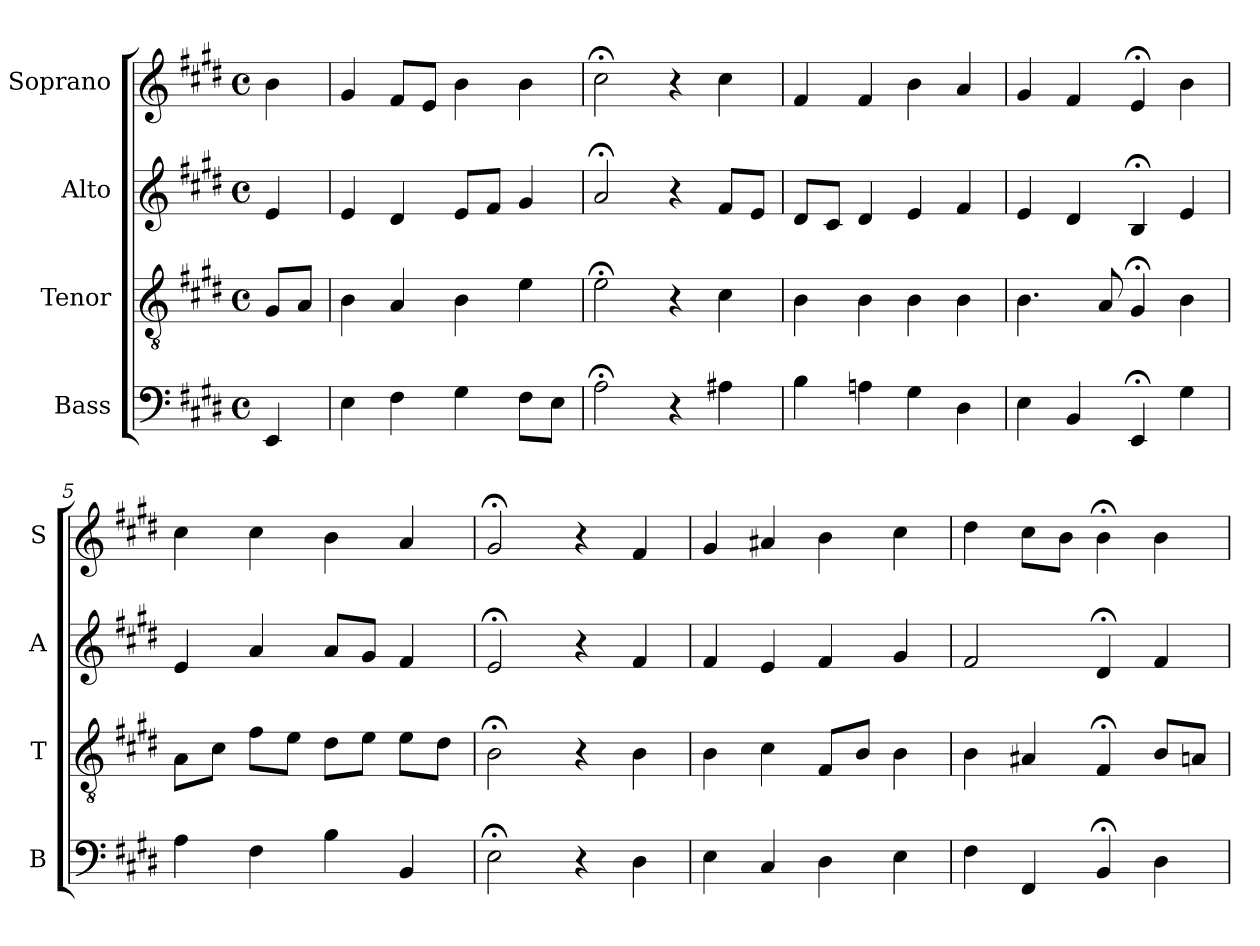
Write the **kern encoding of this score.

**kern	**kern	**kern	**kern
*part4	*part3	*part2	*part1
*staff4	*staff3	*staff2	*staff1
*I"Bass	*I"Tenor	*I"Alto	*I"Soprano
*I'B	*I'T	*I'A	*I'S
*clefF4	*clefGv2	*clefG2	*clefG2
*k[f#c#g#d#]	*k[f#c#g#d#]	*k[f#c#g#d#]	*k[f#c#g#d#]
*E:	*E:	*E:	*E:
*M4/4	*M4/4	*M4/4	*M4/4
*met(c)	*met(c)	*met(c)	*met(c)
*MM100	*MM100	*MM100	*MM100
=	=	=	=
4EE	8G#L	4e	4b
.	8AJ	.	.
=1	=1	=1	=1
4E	4B	4e	4g#
4F#	4A	4d#	8f#L
.	.	.	8eJ
4G#	4B	8eL	4b
.	.	8f#J	.
8F#L	4e	4g#	4b
8EJ	.	.	.
=2	=2	=2	=2
2A;<	2e;<	2a;<	2cc#;<
4r	4r	4r	4r
4A#X	4c#	8f#L	4cc#
.	.	8eJ	.
=3	=3	=3	=3
4B	4B	8d#L	4f#
.	.	8c#J	.
4An	4B	4d#	4f#
4G#	4B	4e	4b
4D#	4B	4f#	4a
=4	=4	=4	=4
4E	4.B	4e	4g#
4BB	.	4d#	4f#
.	8A	.	.
4EE;<	4G#;<	4B;<	4e;<
4G#	4B	4e	4b
=5	=5	=5	=5
4A	8AL	4e	4cc#
.	8c#J	.	.
4F#	8f#L	4a	4cc#
.	8eJ	.	.
4B	8d#L	8aL	4b
.	8eJ	8g#J	.
4BB	8eL	4f#	4a
.	8d#J	.	.
=6	=6	=6	=6
2E;<	2B;<	2e;<	2g#;<
4r	4r	4r	4r
4D#	4B	4f#	4f#
=7	=7	=7	=7
4E	4B	4f#	4g#
4C#	4c#	4e	4a#X
4D#	8F#L	4f#	4b
.	8BJ	.	.
4E	4B	4g#	4cc#
=8	=8	=8	=8
4F#i	4Bi	2f#i	4dd#i
4FF#	4A#X	.	8cc#L
.	.	.	8bJ
4BB;<	4F#;<	4d#;<	4b;<
4D#	8BL	4f#	4b
.	8AnJ	.	.
=	=	=	=
*-	*-	*-	*-
